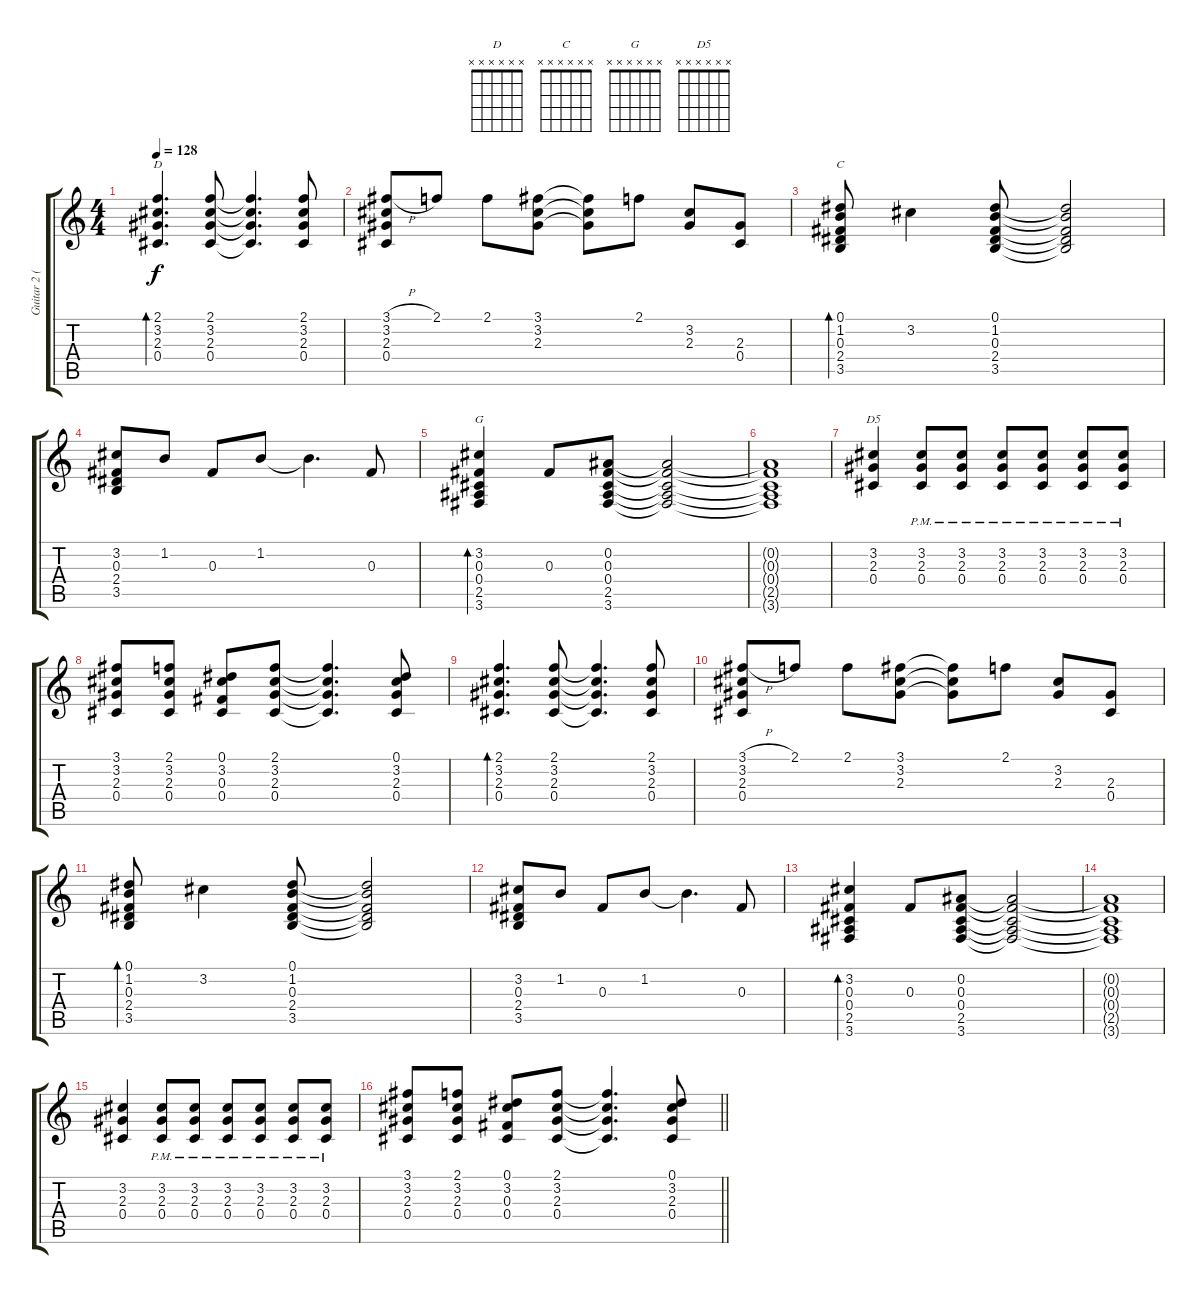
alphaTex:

\track ("Guitar 2 (Izzy)" "Guitar 2 (") {instrument distortionguitar}
\staff {score tabs}
\tuning (Eb4 Bb3 Gb3 Db3 Ab2 Eb2) {hide}
\chord ("D" x x x x x x)
\chord ("C" x x x x x x)
\chord ("G" x x x x x x)
\chord ("D5" x x x x x x)
\ts (4 4)
\tempo 128
\clef g2
\ks c
(2.1 3.2 2.3 0.4).4{d bd 60 ch "D" dy f} (2.1 3.2 2.3 0.4).8 (2.1{t} 3.2{t} 2.3{t} 0.4{t}).4{d} (2.1 3.2 2.3 0.4).8 |
(3.1{h} 3.2 2.3 0.4).8 2.1.8 2.1.8 (3.1 3.2 2.3).8 (3.1{t} 3.2{t} 2.3{t}).8 2.1.8 (3.2 2.3).8 (2.3 0.4).8 |
(0.1 1.2 0.3 2.4 3.5).8{bd 60 ch "C"} 3.2.4 (0.1 1.2 0.3 2.4 3.5).8 (0.1{t} 1.2{t} 0.3{t} 2.4{t} 3.5{t}).2 |
(3.2 0.3 2.4 3.5).8 1.2.8 0.3.8 1.2.8 1.2{t}.4{d} 0.3.8 |
(3.2 0.3 0.4 2.5 3.6).4{bd 60 ch "G"} 0.3.8 (0.2 0.3 0.4 2.5 3.6).8 (0.2{t} 0.3{t} 0.4{t} 2.5{t} 3.6{t}).2 |
(0.2{t} 0.3{t} 0.4{t} 2.5{t} 3.6{t}).1 |
(3.2 2.3 0.4).4{ch "D5"} (3.2{pm} 2.3{pm} 0.4{pm}).8 (3.2{pm} 2.3{pm} 0.4{pm}).8 (3.2{pm} 2.3{pm} 0.4{pm}).8 (3.2{pm} 2.3{pm} 0.4{pm}).8 (3.2{pm} 2.3{pm} 0.4{pm}).8 (3.2{pm} 2.3{pm} 0.4{pm}).8 |
(3.1 3.2 2.3 0.4).8 (2.1 3.2 2.3 0.4).8 (0.1 3.2 0.3 0.4).8 (2.1 3.2 2.3 0.4).8 (2.1{t} 3.2{t} 2.3{t} 0.4{t}).4{d} (0.1 3.2 2.3 0.4).8 |
(2.1 3.2 2.3 0.4).4{d bd 60} (2.1 3.2 2.3 0.4).8 (2.1{t} 3.2{t} 2.3{t} 0.4{t}).4{d} (2.1 3.2 2.3 0.4).8 |
(3.1{h} 3.2 2.3 0.4).8 2.1.8 2.1.8 (3.1 3.2 2.3).8 (3.1{t} 3.2{t} 2.3{t}).8 2.1.8 (3.2 2.3).8 (2.3 0.4).8 |
(0.1 1.2 0.3 2.4 3.5).8{bd 60} 3.2.4 (0.1 1.2 0.3 2.4 3.5).8 (0.1{t} 1.2{t} 0.3{t} 2.4{t} 3.5{t}).2 |
(3.2 0.3 2.4 3.5).8 1.2.8 0.3.8 1.2.8 1.2{t}.4{d} 0.3.8 |
(3.2 0.3 0.4 2.5 3.6).4{bd 60} 0.3.8 (0.2 0.3 0.4 2.5 3.6).8 (0.2{t} 0.3{t} 0.4{t} 2.5{t} 3.6{t}).2 |
(0.2{t} 0.3{t} 0.4{t} 2.5{t} 3.6{t}).1 |
(3.2 2.3 0.4).4 (3.2{pm} 2.3{pm} 0.4{pm}).8 (3.2{pm} 2.3{pm} 0.4{pm}).8 (3.2{pm} 2.3{pm} 0.4{pm}).8 (3.2{pm} 2.3{pm} 0.4{pm}).8 (3.2{pm} 2.3{pm} 0.4{pm}).8 (3.2{pm} 2.3{pm} 0.4{pm}).8 |
\barLineRight lightlight
(3.1 3.2 2.3 0.4).8 (2.1 3.2 2.3 0.4).8 (0.1 3.2 0.3 0.4).8 (2.1 3.2 2.3 0.4).8 (2.1{t} 3.2{t} 2.3{t} 0.4{t}).4{d} (0.1 3.2 2.3 0.4).8
